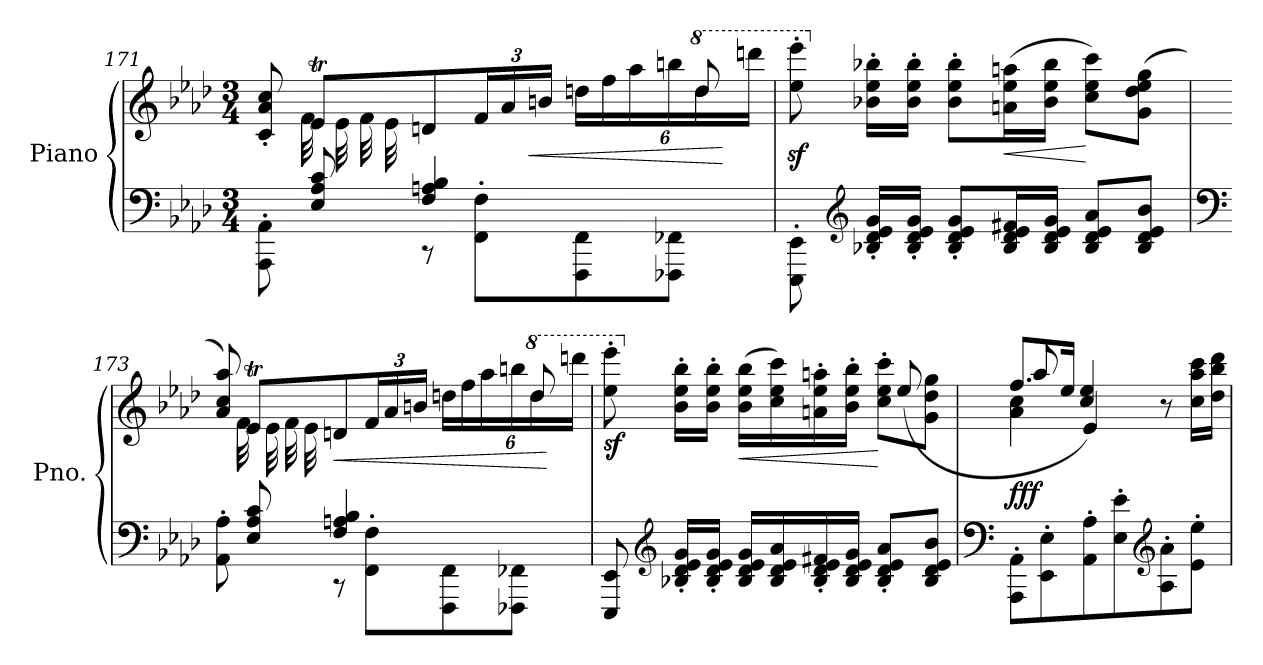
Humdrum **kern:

**kern	**kern	**dynam
*part1	*part1	*part1
*staff2	*staff1	*staff1/2
*I"Piano	*	*
*I'Pno.	*	*
*clefF4	*clefG2	*
*k[b-e-a-d-]	*k[b-e-a-d-]	*
*M3/4	*M3/4	*
=171	=171	=171
*^	*^	*
!	!	!	!	!LO:DY:b
!	!	!	!	!LO:DY:n=1:b
8AAA-\' 8AA-\'	8ryy	8c/' 8a-/' 8cc/'	8ryy	other-dynamics ff
8ryy	8E-/ 8A-/ 8c/	8e-T/L	32f	.
.	.	.	32e-	.
.	.	.	32f	.
.	.	.	32e-	.
8rCC	4F/ 4An/ 4B-/	8dn/	4ryy	.
*	*	*Xbrackettup	*	*
8FF\' 8F\'L	.	24f/L	.	.
.	.	24a-/	.	.
!	!	!	!	!LO:HP:b
.	.	24bn/JJ	.	<
*	*	*	*Xtuplet	*
8FFF\ 8FF\	4ryy	24ddn\LL	24ryy	.
.	.	24ff\	24ryy	.
.	.	24aa-\	24ryy	.
8FFF-X\ 8FF-X\J	.	24bbn\	24ryy	.
*	*	*8va	*	*
.	.	24ddd\	12ddd/	.
.	.	24ddddn\JJ	.	[
*v	*v	*	*	*
*	*v	*v	*
!!LO:LB:g=z
=172	=172	=172
8EEE-\' 8EE-\'	8eee-\z<' 8eeee-\z<'	.
*clefG2	*	*
*	*X8va	*
16B-X/' 16d-/' 16e-/' 16g/'LL	16b-X\' 16ee-\' 16bb-X\'LL	.
16B-/' 16d-/' 16e-/' 16g/'JJ	16b-\' 16ee-\' 16bb-\'JJ	.
8B-/' 8d-/' 8e-/' 8g/'L	8b-\' 8ee-\' 8bb-\'L	.
!	!	!LO:HP:b
16B-/ 16d-/ 16e-/ 16f#X/L	(16an\ 16ee-\ 16aan\L	<
16B-/ 16d-/ 16e-/ 16g/JJ	16b-\ 16ee-\ 16bb-\JJ	.
8B-/ 8d-/ 8e-/ 8a-/L	8cc\ 8ee-\ 8ccc\L)	[
8B-/ 8d-/ 8e-/ 8b-/J	(8g\ 8dd-\ 8ee-\ 8gg\J	.
=173	=173	=173
*clefF4	*	*
*^	*^	*
8AA-\' 8A-\'	8ryy	8a-/ 8cc/ 8aa-/)	8ryy	.
8ryy	8E-/ 8A-/ 8c/	8e-T/L	32f	.
.	.	.	32e-	.
.	.	.	32f	.
.	.	.	32e-	.
!	!	!	!	!LO:HP:b
8rCC	4F/ 4An/ 4B-/	8dn/	4ryy	<
*	*	*tuplet	*	*
8FF\' 8F\'L	.	24f/L	.	.
.	.	24a-/	.	.
.	.	24bn/JJ	.	.
*	*	*	*Xtuplet	*
8FFF\ 8FF\	4ryy	24ddn\LL	24ryy	.
.	.	24ff\	24ryy	.
.	.	24aa-\	24ryy	.
8FFF-X\ 8FF-X\J	.	24bbn\	24ryy	.
*	*	*8va	*	*
.	.	24ddd\	12ddd/	.
.	.	24ddddn\JJ	.	[
*v	*v	*	*	*
!!LO:LB:g=z	!!
=174	=174	=174	=174
!	!	!	!LO:DY:b
8EEE-/ 8EE-/	8eee-\' 8eeee-\'	8ryy	sf
*	*v	*v	*
*clefG2	*	*
*	*X8va	*
16B-X/' 16d-/' 16e-/' 16g/'LL	16b-\' 16ee-\' 16bb-\'LL	.
16B-/' 16d-/' 16e-/' 16g/'JJ	16b-\' 16ee-\' 16bb-\'JJ	.
!	!	!LO:HP:b
16B-/ 16d-/ 16e-/ 16g/LL	(>16b-\ 16ee-\ 16bb-\LL	<
16B-/ 16d-/ 16e-/ 16a-/	16cc\ 16ee-\ 16ccc\)	.
16B-/' 16d-/' 16e-/' 16f#X/'	16an\' 16ee-\' 16aan\'	.
16B-/ 16d-/ 16e-/ 16g/JJ	16b-\' 16ee-\' 16bb-\'JJ	.
8B-/' 8d-/' 8e-/' 8a-/'L	8cc\' 8ee-\' 8ccc\'L	[
*	*^	*
8B-/ 8d-/ 8e-/ 8b-/J	8g\ 8dd-\ 8gg\J	(8ee-/	.
*	*v	*v	*
=175	=175	=175
*clefF4	*	*
*	*^	*
*	*	*^	*
!	!	!	!	!LO:DY:b
8AAA-\' 8AA-\'L	4a-\ 4cc\	8.ff/L	8aa-/	fff
8EE-\' 8E-\'	.	.	2ryy	.
.	.	16ee-/Jk	.	.
8AA-\' 8A-\'	4e-/	4cc/ 4ee-/)	.	.
8E-\' 8e-\'	.	.	.	.
*clefG2	*	*	*	*
8A-\' 8a-\'	8r	4ryy	.	.
8e-\' 8ee-\'J	16cc\ 16aa-\ 16ccc\LL	.	8ryy	.
.	16dd-\ 16bb-\ 16ddd-\JJ	.	.	.
*	*v	*v	*v	*
=	=	=
*-	*-	*-
